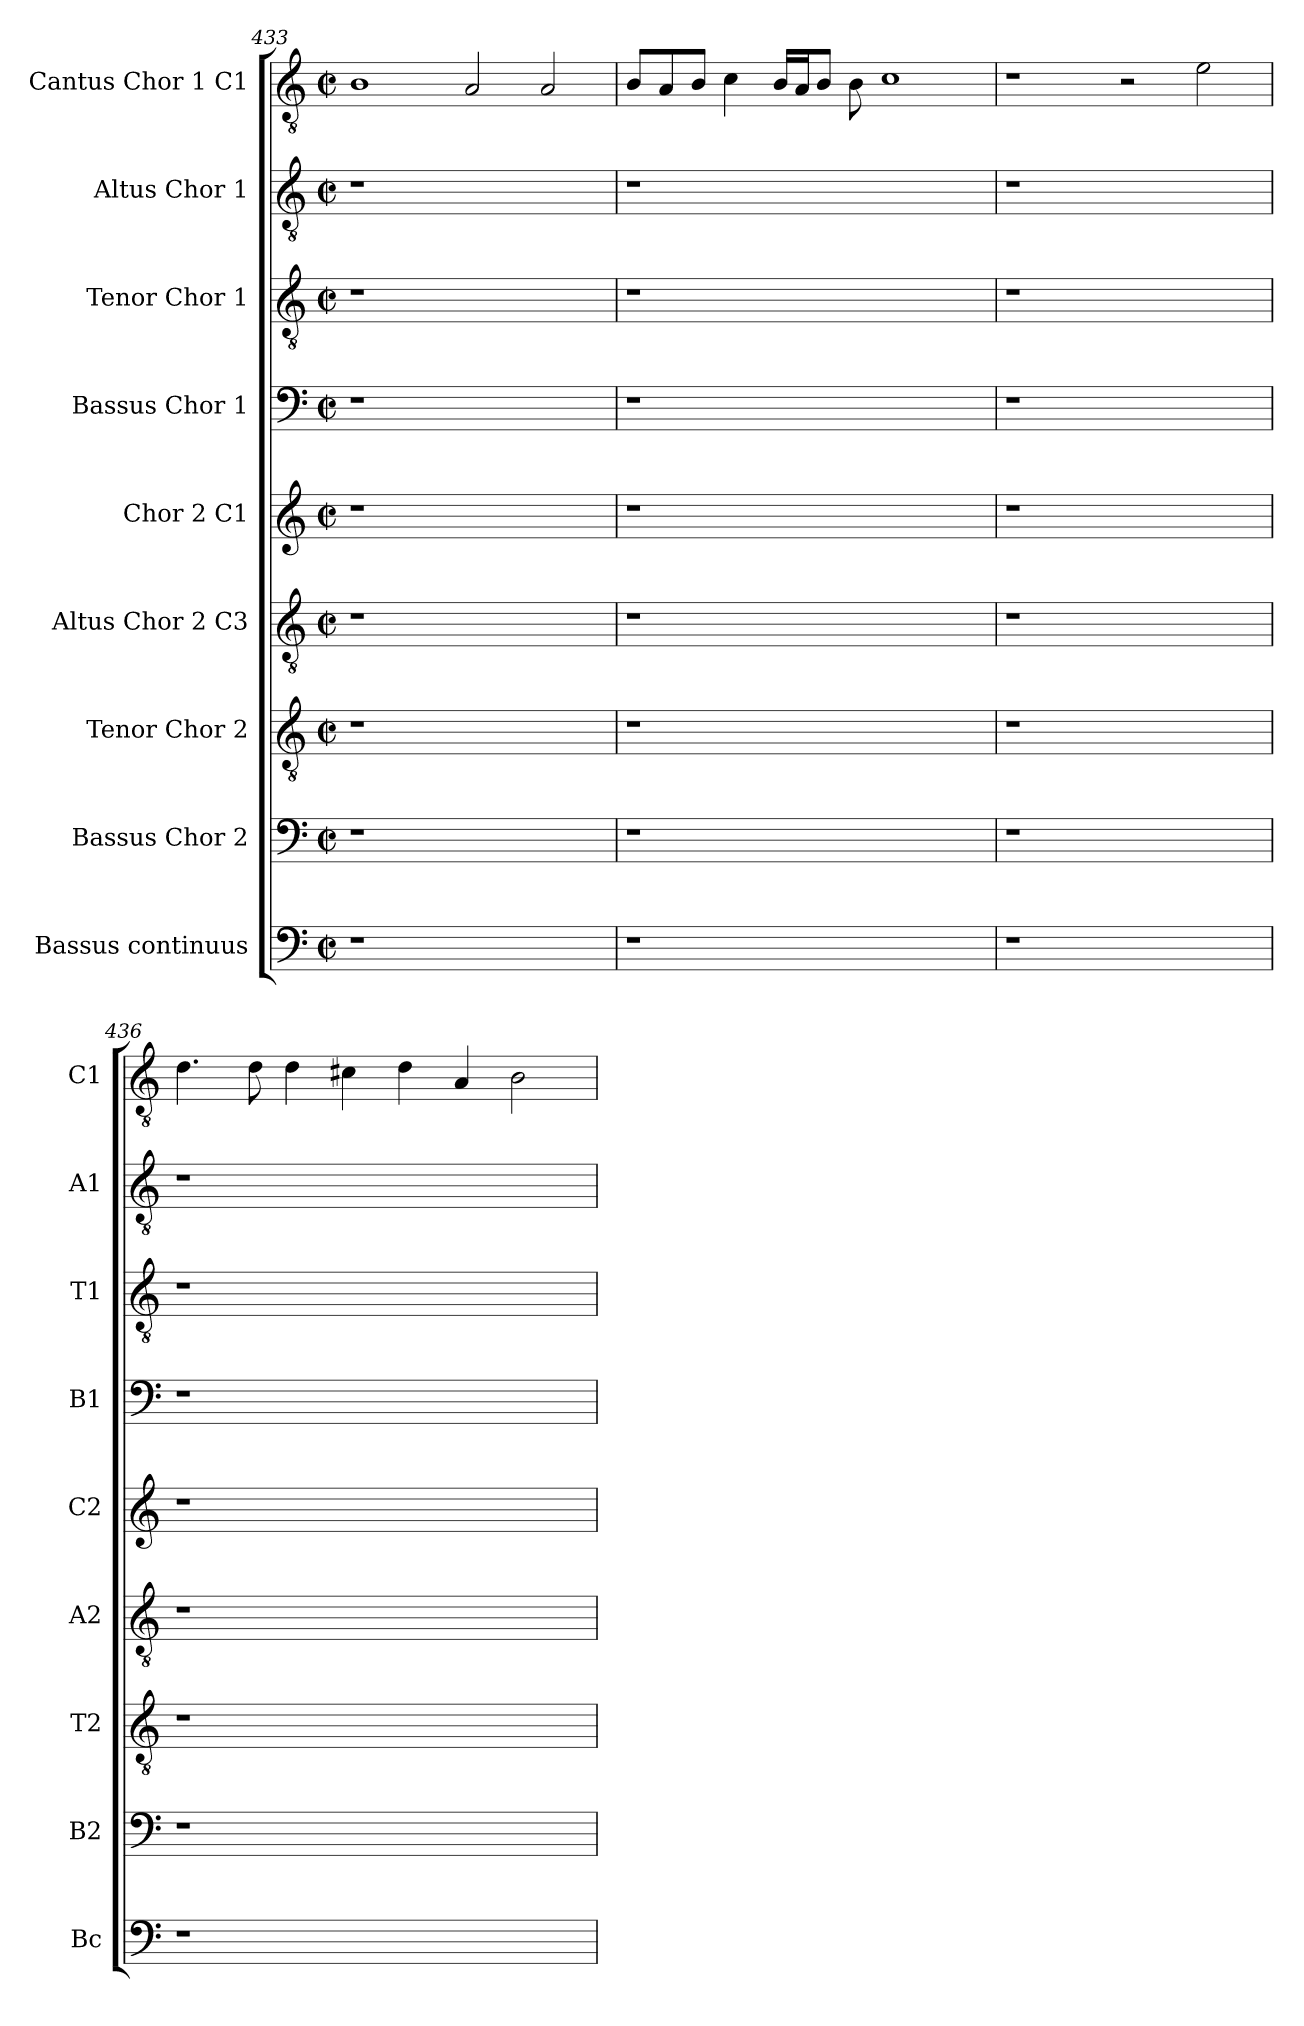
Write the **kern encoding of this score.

**kern	**kern	**kern	**kern	**kern	**kern	**kern	**kern	**kern
*part9	*part8	*part7	*part6	*part5	*part4	*part3	*part2	*part1
*staff9	*staff8	*staff7	*staff6	*staff5	*staff4	*staff3	*staff2	*staff1
*I"Bassus continuus	*I"Bassus Chor 2	*I"Tenor Chor 2	*I"Altus Chor 2 C3	*I"Chor 2 C1	*I"Bassus Chor 1	*I"Tenor Chor 1	*I"Altus Chor 1	*I"Cantus Chor 1 C1
*I'Bc	*I'B2	*I'T2	*I'A2	*I'C2	*I'B1	*I'T1	*I'A1	*I'C1
*clefF4	*clefF4	*clefGv2	*clefGv2	*clefG2	*clefF4	*clefGv2	*clefGv2	*clefGv2
*ITrd7c12	*	*	*	*	*	*	*	*
*k[]	*k[]	*k[]	*k[]	*k[]	*k[]	*k[]	*k[]	*k[]
*C:	*C:	*C:	*C:	*C:	*C:	*C:	*C:	*C:
*M2/2	*M2/2	*M2/2	*M2/2	*M2/2	*M2/2	*M2/2	*M2/2	*M2/2
*met(c|)	*met(c|)	*met(c|)	*met(c|)	*met(c|)	*met(c|)	*met(c|)	*met(c|)	*met(c|)
=433	=433	=433	=433	=433	=433	=433	=433	=433
1r	1r	1r	1r	1r	1r	1r	1r	1B
1ryy	1ryy	1ryy	1ryy	1ryy	1ryy	1ryy	1ryy	2A/
.	.	.	.	.	.	.	.	2A/
!!LO:LB:g=z
=434	=434	=434	=434	=434	=434	=434	=434	=434
1r	1r	1r	1r	1r	1r	1r	1r	8B/L
.	.	.	.	.	.	.	.	8A/
.	.	.	.	.	.	.	.	8B/J
.	.	.	.	.	.	.	.	4c\
.	.	.	.	.	.	.	.	16B/LL
.	.	.	.	.	.	.	.	16A/J
.	.	.	.	.	.	.	.	8B/J
.	.	.	.	.	.	.	.	8B\
1ryy	1ryy	1ryy	1ryy	1ryy	1ryy	1ryy	1ryy	1c
=435	=435	=435	=435	=435	=435	=435	=435	=435
1r	1r	1r	1r	1r	1r	1r	1r	1r
1ryy	1ryy	1ryy	1ryy	1ryy	1ryy	1ryy	1ryy	2r
.	.	.	.	.	.	.	.	2e\
=436	=436	=436	=436	=436	=436	=436	=436	=436
1r	1r	1r	1r	1r	1r	1r	1r	4.d\
.	.	.	.	.	.	.	.	8d\
.	.	.	.	.	.	.	.	4d\
.	.	.	.	.	.	.	.	4c#X\
1ryy	1ryy	1ryy	1ryy	1ryy	1ryy	1ryy	1ryy	4d\
.	.	.	.	.	.	.	.	4A/
.	.	.	.	.	.	.	.	2B\
=	=	=	=	=	=	=	=	=
*-	*-	*-	*-	*-	*-	*-	*-	*-
